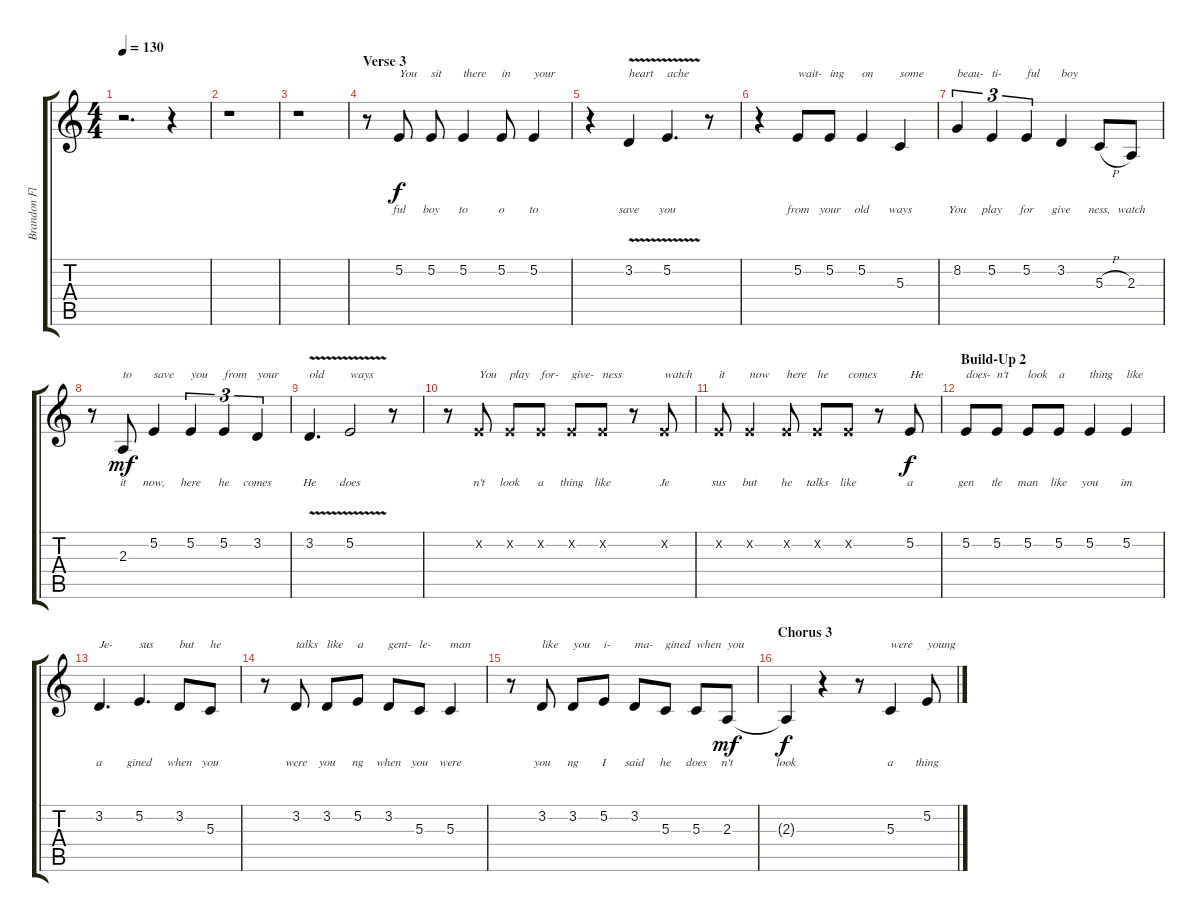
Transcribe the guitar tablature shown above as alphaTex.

\track ("Brandon Flowers (Vox)" "Brandon Fl") {instrument steeldrums}
\staff {score tabs}
\tuning (E4 B3 G3 D3 A2 E2) {hide}
\ts (4 4)
\tempo 130
\clef g2
\ks c
r.2{d dy mf} r.4 |
r.1 |
r.1 |
\section ("" "Verse 3")
r.8 5.2.8{txt "You" lyrics (0 "ful") lyrics (1 "") lyrics (2 "") lyrics (3 "") lyrics (4 "") dy f} 5.2.8{txt "sit" lyrics (0 "boy") lyrics (1 "") lyrics (2 "") lyrics (3 "") lyrics (4 "")} 5.2.4{txt "there" lyrics (0 "to") lyrics (1 "") lyrics (2 "") lyrics (3 "") lyrics (4 "")} 5.2.8{txt "in" lyrics (0 "o") lyrics (1 "") lyrics (2 "") lyrics (3 "") lyrics (4 "")} 5.2.4{txt "your" lyrics (0 "to") lyrics (1 "") lyrics (2 "") lyrics (3 "") lyrics (4 "")} |
r.4 3.2{v}.4{txt "heart" lyrics (0 "save") lyrics (1 "") lyrics (2 "") lyrics (3 "") lyrics (4 "")} 5.2{v}.4{d txt "ache" lyrics (0 "you") lyrics (1 "") lyrics (2 "") lyrics (3 "") lyrics (4 "")} r.8 |
r.4 5.2.8{txt "wait-" lyrics (0 "from") lyrics (1 "") lyrics (2 "") lyrics (3 "") lyrics (4 "")} 5.2.8{txt "ing" lyrics (0 "your") lyrics (1 "") lyrics (2 "") lyrics (3 "") lyrics (4 "")} 5.2.4{txt "on" lyrics (0 "old") lyrics (1 "") lyrics (2 "") lyrics (3 "") lyrics (4 "")} 5.3.4{txt "some" lyrics (0 "ways") lyrics (1 "") lyrics (2 "") lyrics (3 "") lyrics (4 "")} |
8.2.4{tu (3 2) txt "beau-" lyrics (0 "You") lyrics (1 "") lyrics (2 "") lyrics (3 "") lyrics (4 "")} 5.2.4{tu (3 2) txt "ti-" lyrics (0 "play") lyrics (1 "") lyrics (2 "") lyrics (3 "") lyrics (4 "")} 5.2.4{tu (3 2) txt "ful" lyrics (0 "for") lyrics (1 "") lyrics (2 "") lyrics (3 "") lyrics (4 "")} 3.2.4{txt "boy" lyrics (0 "give") lyrics (1 "") lyrics (2 "") lyrics (3 "") lyrics (4 "")} 5.3{h}.8{lyrics (0 "ness,") lyrics (1 "") lyrics (2 "") lyrics (3 "") lyrics (4 "")} 2.3.8{lyrics (0 "watch") lyrics (1 "") lyrics (2 "") lyrics (3 "") lyrics (4 "")} |
r.8 2.3.8{txt "to" lyrics (0 "it") lyrics (1 "") lyrics (2 "") lyrics (3 "") lyrics (4 "") dy mf} 5.2.4{txt "save" lyrics (0 "now,") lyrics (1 "") lyrics (2 "") lyrics (3 "") lyrics (4 "")} 5.2.4{tu (3 2) txt "you" lyrics (0 "here") lyrics (1 "") lyrics (2 "") lyrics (3 "") lyrics (4 "")} 5.2.4{tu (3 2) txt "from" lyrics (0 "he") lyrics (1 "") lyrics (2 "") lyrics (3 "") lyrics (4 "")} 3.2.4{tu (3 2) txt "your" lyrics (0 "comes") lyrics (1 "") lyrics (2 "") lyrics (3 "") lyrics (4 "")} |
3.2{v}.4{d txt "old" lyrics (0 "He") lyrics (1 "") lyrics (2 "") lyrics (3 "") lyrics (4 "")} 5.2{v}.2{txt "ways" lyrics (0 "does") lyrics (1 "") lyrics (2 "") lyrics (3 "") lyrics (4 "")} r.8 |
r.8 5.2{x}.8{txt "You" lyrics (0 "n't") lyrics (1 "") lyrics (2 "") lyrics (3 "") lyrics (4 "")} 5.2{x}.8{txt "play" lyrics (0 "look") lyrics (1 "") lyrics (2 "") lyrics (3 "") lyrics (4 "")} 5.2{x}.8{txt "for-" lyrics (0 "a") lyrics (1 "") lyrics (2 "") lyrics (3 "") lyrics (4 "")} 5.2{x}.8{txt "give-" lyrics (0 "thing") lyrics (1 "") lyrics (2 "") lyrics (3 "") lyrics (4 "")} 5.2{x}.8{txt "ness" lyrics (0 "like") lyrics (1 "") lyrics (2 "") lyrics (3 "") lyrics (4 "")} r.8 5.2{x}.8{txt "watch" lyrics (0 "Je") lyrics (1 "") lyrics (2 "") lyrics (3 "") lyrics (4 "")} |
5.2{x}.8{txt "it" lyrics (0 "sus") lyrics (1 "") lyrics (2 "") lyrics (3 "") lyrics (4 "")} 5.2{x}.4{txt "now" lyrics (0 "but") lyrics (1 "") lyrics (2 "") lyrics (3 "") lyrics (4 "")} 5.2{x}.8{txt "here" lyrics (0 "he") lyrics (1 "") lyrics (2 "") lyrics (3 "") lyrics (4 "")} 5.2{x}.8{txt "he" lyrics (0 "talks") lyrics (1 "") lyrics (2 "") lyrics (3 "") lyrics (4 "")} 5.2{x}.8{txt "comes" lyrics (0 "like") lyrics (1 "") lyrics (2 "") lyrics (3 "") lyrics (4 "")} r.8 5.2.8{txt "He" lyrics (0 "a") lyrics (1 "") lyrics (2 "") lyrics (3 "") lyrics (4 "") dy f} |
\section ("" "Build-Up 2")
5.2.8{txt "does-" lyrics (0 "gen") lyrics (1 "") lyrics (2 "") lyrics (3 "") lyrics (4 "")} 5.2.8{txt "n't" lyrics (0 "tle") lyrics (1 "") lyrics (2 "") lyrics (3 "") lyrics (4 "")} 5.2.8{txt "look" lyrics (0 "man") lyrics (1 "") lyrics (2 "") lyrics (3 "") lyrics (4 "")} 5.2.8{txt "a" lyrics (0 "like") lyrics (1 "") lyrics (2 "") lyrics (3 "") lyrics (4 "")} 5.2.4{txt "thing" lyrics (0 "you") lyrics (1 "") lyrics (2 "") lyrics (3 "") lyrics (4 "")} 5.2.4{txt "like" lyrics (0 "im") lyrics (1 "") lyrics (2 "") lyrics (3 "") lyrics (4 "")} |
3.2.4{d txt "Je-" lyrics (0 "a") lyrics (1 "") lyrics (2 "") lyrics (3 "") lyrics (4 "")} 5.2.4{d txt "sus" lyrics (0 "gined") lyrics (1 "") lyrics (2 "") lyrics (3 "") lyrics (4 "")} 3.2.8{txt "but" lyrics (0 "when") lyrics (1 "") lyrics (2 "") lyrics (3 "") lyrics (4 "")} 5.3.8{txt "he" lyrics (0 "you") lyrics (1 "") lyrics (2 "") lyrics (3 "") lyrics (4 "")} |
r.8 3.2.8{txt "talks" lyrics (0 "were") lyrics (1 "") lyrics (2 "") lyrics (3 "") lyrics (4 "")} 3.2.8{txt "like" lyrics (0 "you") lyrics (1 "") lyrics (2 "") lyrics (3 "") lyrics (4 "")} 5.2.8{txt "a" lyrics (0 "ng") lyrics (1 "") lyrics (2 "") lyrics (3 "") lyrics (4 "")} 3.2.8{txt "gent-" lyrics (0 "when") lyrics (1 "") lyrics (2 "") lyrics (3 "") lyrics (4 "")} 5.3.8{txt "le-" lyrics (0 "you") lyrics (1 "") lyrics (2 "") lyrics (3 "") lyrics (4 "")} 5.3.4{txt "man" lyrics (0 "were") lyrics (1 "") lyrics (2 "") lyrics (3 "") lyrics (4 "")} |
r.8 3.2.8{txt "like" lyrics (0 "you") lyrics (1 "") lyrics (2 "") lyrics (3 "") lyrics (4 "")} 3.2.8{txt "you" lyrics (0 "ng") lyrics (1 "") lyrics (2 "") lyrics (3 "") lyrics (4 "")} 5.2.8{txt "i-" lyrics (0 "I") lyrics (1 "") lyrics (2 "") lyrics (3 "") lyrics (4 "")} 3.2.8{txt "ma-" lyrics (0 "said") lyrics (1 "") lyrics (2 "") lyrics (3 "") lyrics (4 "")} 5.3.8{txt "gined" lyrics (0 "he") lyrics (1 "") lyrics (2 "") lyrics (3 "") lyrics (4 "")} 5.3.8{txt "when" lyrics (0 "does") lyrics (1 "") lyrics (2 "") lyrics (3 "") lyrics (4 "")} 2.3.8{txt "you" lyrics (0 "n't") lyrics (1 "") lyrics (2 "") lyrics (3 "") lyrics (4 "") dy mf} |
\section ("" "Chorus 3")
2.3{t}.4{lyrics (0 "look") lyrics (1 "") lyrics (2 "") lyrics (3 "") lyrics (4 "") dy f} r.4 r.8 5.3.4{txt "were" lyrics (0 "a") lyrics (1 "") lyrics (2 "") lyrics (3 "") lyrics (4 "")} 5.2.8{txt "young" lyrics (0 "thing") lyrics (1 "") lyrics (2 "") lyrics (3 "") lyrics (4 "")}
